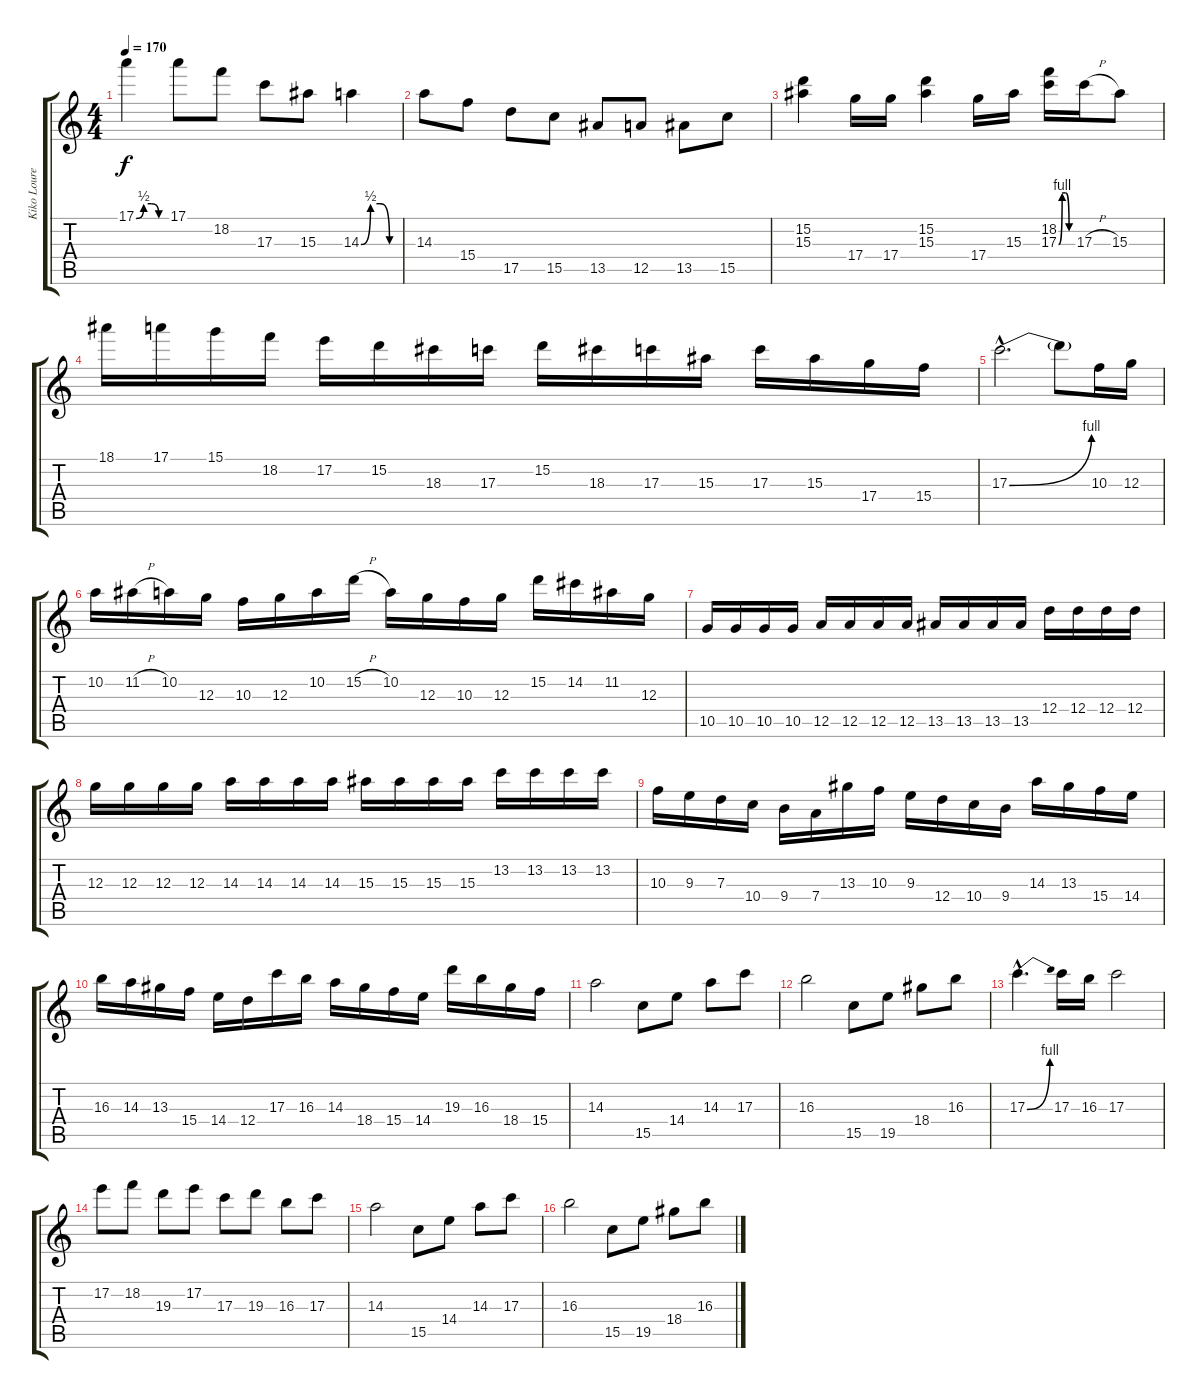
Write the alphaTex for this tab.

\track ("Kiko Loureiro" "Kiko Loure") {instrument overdrivenguitar}
\staff {score tabs}
\tuning (E4 B3 G3 D3 A2 E2) {hide}
\ts (4 4)
\tempo 170
\clef g2
\ks c
17.1{be (custom 0 0 15 2 30 2 45 0 60 0)}.4{dy f} 17.1.8 18.2.8 17.3.8 15.3.8 14.3{be (custom 0 0 15 2 30 2 45 0 60 0)}.4 |
14.3.8 15.4.8 17.5.8 15.5.8 13.5.8 12.5.8 13.5.8 15.5.8 |
(15.2 15.3).4 17.4.16 17.4.16 (15.2 15.3).4 17.4.16 15.3.16 (18.2 17.3{be (custom 0 0 15 4 30 4 45 0 60 0)}).16 17.3{h}.16 15.3.8 |
18.1.16 17.1.16 15.1.16 18.2.16 17.2.16 15.2.16 18.3.16 17.3.16 15.2.16 18.3.16 17.3.16 15.3.16 17.3.16 15.3.16 17.4.16 15.4.16 |
17.3{be (bend 0 0 60 4) hac}.2{d} 17.3{t}.8 10.3.16 12.3.16 |
10.2.16 11.2{h}.16 10.2.16 12.3.16 10.3.16 12.3.16 10.2.16 15.2{h}.16 10.2.16 12.3.16 10.3.16 12.3.16 15.2.16 14.2.16 11.2.16 12.3.16 |
10.5.16 10.5.16 10.5.16 10.5.16 12.5.16 12.5.16 12.5.16 12.5.16 13.5.16 13.5.16 13.5.16 13.5.16 12.4.16 12.4.16 12.4.16 12.4.16 |
12.3.16 12.3.16 12.3.16 12.3.16 14.3.16 14.3.16 14.3.16 14.3.16 15.3.16 15.3.16 15.3.16 15.3.16 13.2.16 13.2.16 13.2.16 13.2.16 |
10.3.16 9.3.16 7.3.16 10.4.16 9.4.16 7.4.16 13.3.16 10.3.16 9.3.16 12.4.16 10.4.16 9.4.16 14.3.16 13.3.16 15.4.16 14.4.16 |
16.3.16 14.3.16 13.3.16 15.4.16 14.4.16 12.4.16 17.3.16 16.3.16 14.3.16 18.4.16 15.4.16 14.4.16 19.3.16 16.3.16 18.4.16 15.4.16 |
14.3.2 15.5.8 14.4.8 14.3.8 17.3.8 |
16.3.2 15.5.8 19.5.8 18.4.8 16.3.8 |
17.3{be (bend 0 0 60 4) hac}.4{d} 17.3.16 16.3.16 17.3.2 |
17.2.8 18.2.8 19.3.8 17.2.8 17.3.8 19.3.8 16.3.8 17.3.8 |
14.3.2 15.5.8 14.4.8 14.3.8 17.3.8 |
16.3.2 15.5.8 19.5.8 18.4.8 16.3.8
